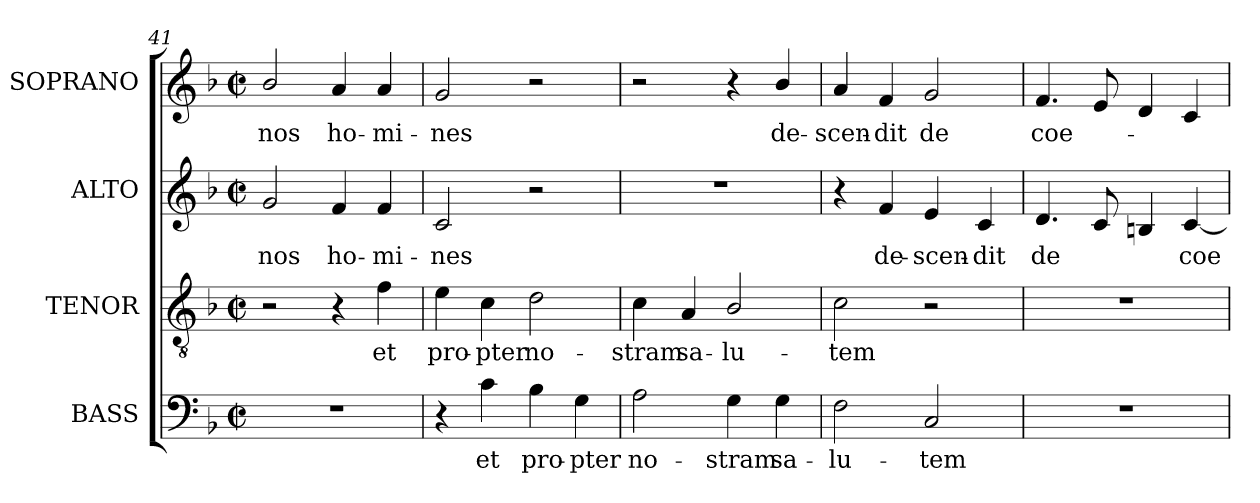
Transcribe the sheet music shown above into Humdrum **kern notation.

**kern	**text	**kern	**text	**kern	**text	**kern	**text
*part4	*part4	*part3	*part3	*part2	*part2	*part1	*part1
*staff4	*staff4	*staff3	*staff3	*staff2	*staff2	*staff1	*staff1
*I"BASS	*	*I"TENOR	*	*I"ALTO	*	*I"SOPRANO	*
*I'B.	*	*I'T.	*	*I'A.	*	*I'S.	*
*clefF4	*	*clefGv2	*	*clefG2	*	*clefG2	*
*	*	*ITrd7c12	*	*	*	*	*
*k[b-]	*	*k[b-]	*	*k[b-]	*	*k[b-]	*
*F:	*	*F:	*	*F:	*	*F:	*
*M2/2	*	*M2/2	*	*M2/2	*	*M2/2	*
*met(c|)	*	*met(c|)	*	*met(c|)	*	*met(c|)	*
=41	=41	=41	=41	=41	=41	=41	=41
!	!	!	!	!	!LO:LY:b:color=#000000	!	!
!	!	!	!	!	!	!	!LO:LY:b:color=#000000
1r	.	2r	.	2gi/	nos	2b-i/	nos
!	!	!	!	!	!LO:LY:b:color=#000000	!	!
!	!	!	!	!	!	!	!LO:LY:b:color=#000000
.	.	4r	.	4fi/	ho-	4ai/	ho-
!	!	!	!LO:LY:b:color=#000000	!	!	!	!
!	!	!	!	!	!LO:LY:b:color=#000000	!	!
!	!	!	!	!	!	!	!LO:LY:b:color=#000000
.	.	4Fi\	et	4fi/	-mi-	4ai/	-mi-
=42	=42	=42	=42	=42	=42	=42	=42
!	!	!	!LO:LY:b:color=#000000	!	!	!	!
!	!	!	!	!	!LO:LY:b:color=#000000	!	!
!	!	!	!	!	!	!	!LO:LY:b:color=#000000
4r	.	4Ei\	pro-	2ci/	-nes	2gi/	-nes
!	!LO:LY:b:color=#000000	!	!	!	!	!	!
!	!	!	!LO:LY:b:color=#000000	!	!	!	!
4ci\	et	4Ci\	-pter	.	.	.	.
!	!LO:LY:b:color=#000000	!	!	!	!	!	!
!	!	!	!LO:LY:b:color=#000000	!	!	!	!
4B-i\	pro-	2Di\	no-	2r	.	2r	.
!	!LO:LY:b:color=#000000	!	!	!	!	!	!
4Gi\	-pter	.	.	.	.	.	.
=43	=43	=43	=43	=43	=43	=43	=43
!	!LO:LY:b:color=#000000	!	!	!	!	!	!
!	!	!	!LO:LY:b:color=#000000	!	!	!	!
2Ai\	no-	4Ci\	-stram	1r	.	2r	.
!	!	!	!LO:LY:b:color=#000000	!	!	!	!
.	.	4AAi/	sa-	.	.	.	.
!	!LO:LY:b:color=#000000	!	!	!	!	!	!
!	!	!	!LO:LY:b:color=#000000	!	!	!	!
4Gi\	-stram	2BB-i/	-lu-	.	.	4r	.
!	!LO:LY:b:color=#000000	!	!	!	!	!	!
!	!	!	!	!	!	!	!LO:LY:b:color=#000000
4Gi\	sa-	.	.	.	.	4b-i/	de-
=44	=44	=44	=44	=44	=44	=44	=44
!	!LO:LY:b:color=#000000	!	!	!	!	!	!
!	!	!	!LO:LY:b:color=#000000	!	!	!	!
!	!	!	!	!	!	!	!LO:LY:b:color=#000000
2Fi\	-lu-	2Ci\	-tem	4r	.	4ai/	-scen-
!	!	!	!	!	!LO:LY:b:color=#000000	!	!
!	!	!	!	!	!	!	!LO:LY:b:color=#000000
.	.	.	.	4fi/	de-	4fi/	-dit
!	!LO:LY:b:color=#000000	!	!	!	!	!	!
!	!	!	!	!	!LO:LY:b:color=#000000	!	!
!	!	!	!	!	!	!	!LO:LY:b:color=#000000
2Ci/	-tem	2r	.	4ei/	-scen-	2gi/	de
!	!	!	!	!	!LO:LY:b:color=#000000	!	!
.	.	.	.	4ci/	-dit	.	.
!!LO:LB:g=z
=45	=45	=45	=45	=45	=45	=45	=45
!	!	!	!	!	!LO:LY:b:color=#000000	!	!
!	!	!	!	!	!	!	!LO:LY:b:color=#000000
1r	.	1r	.	4.di/	de	4.fi/	coe-
.	.	.	.	8ci/	.	8ei/	.
.	.	.	.	4Bni/	.	4di/	.
!	!	!	!	!	!LO:LY:b:color=#000000	!	!
.	.	.	.	[4ci/	coe-	4ci/	.
=	=	=	=	=	=	=	=
*-	*-	*-	*-	*-	*-	*-	*-
